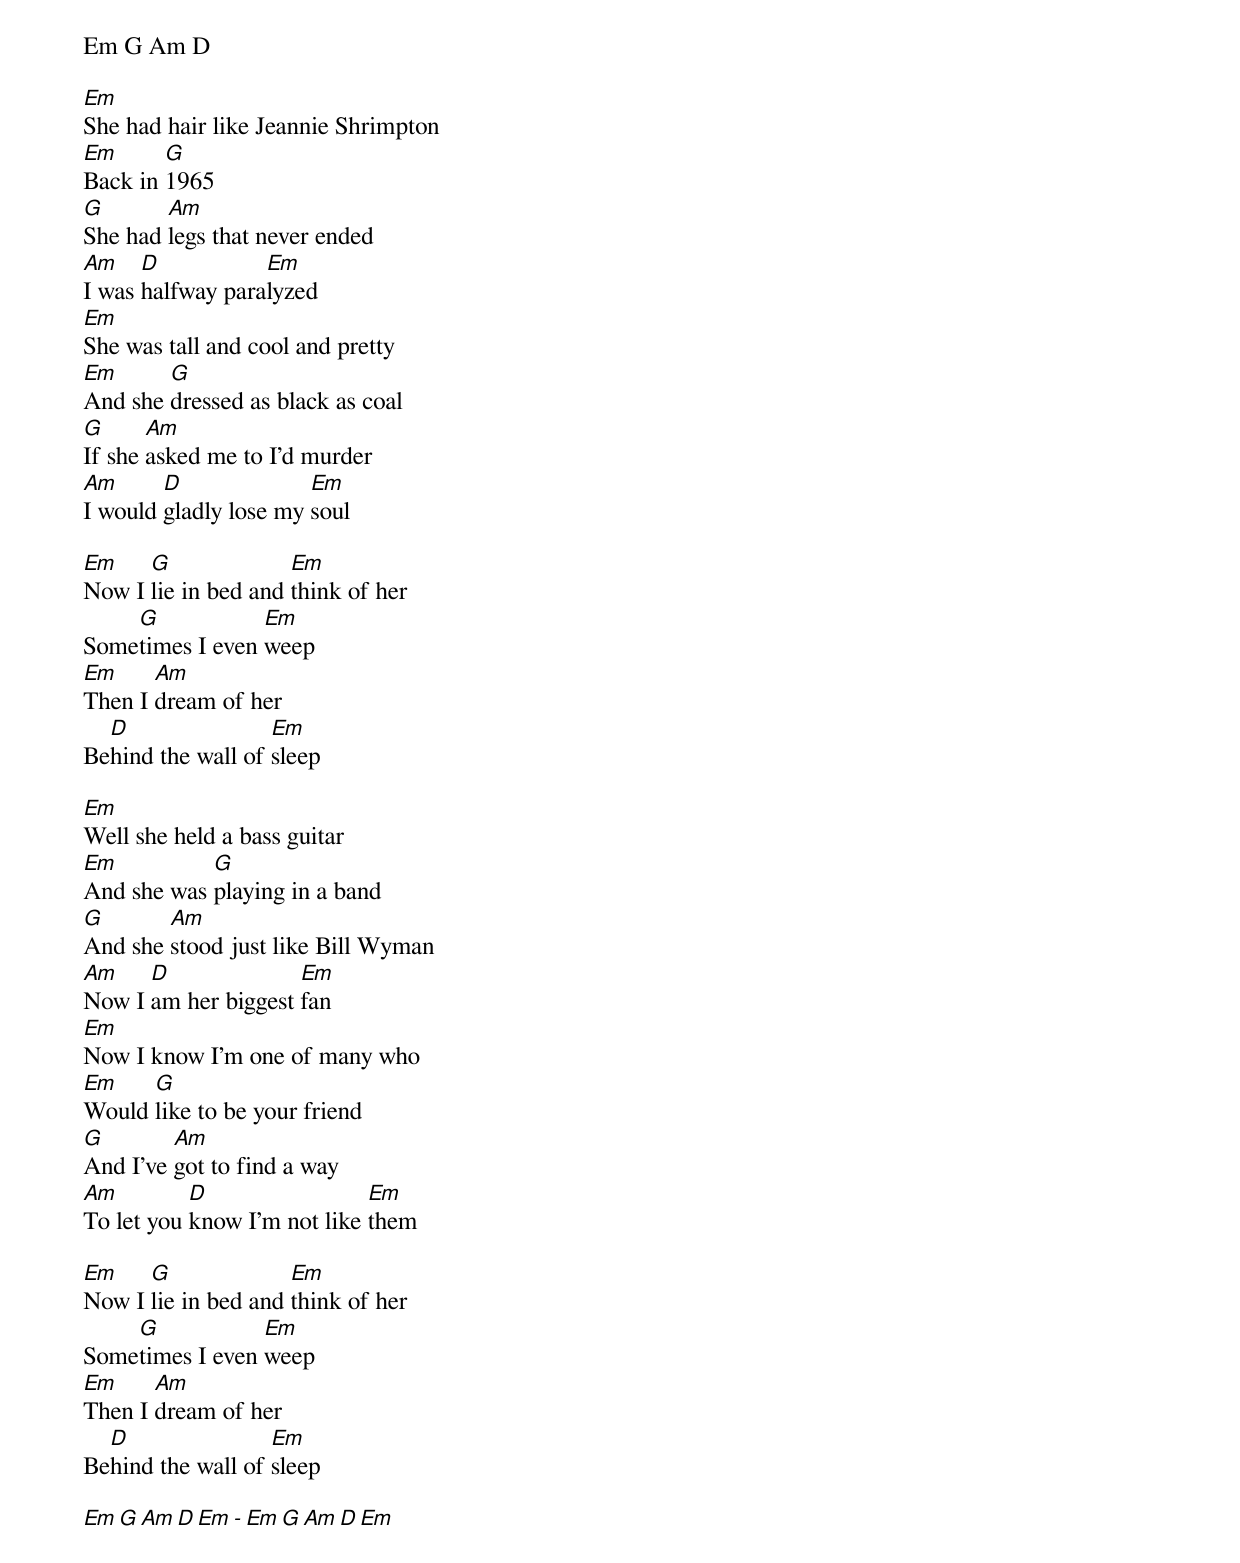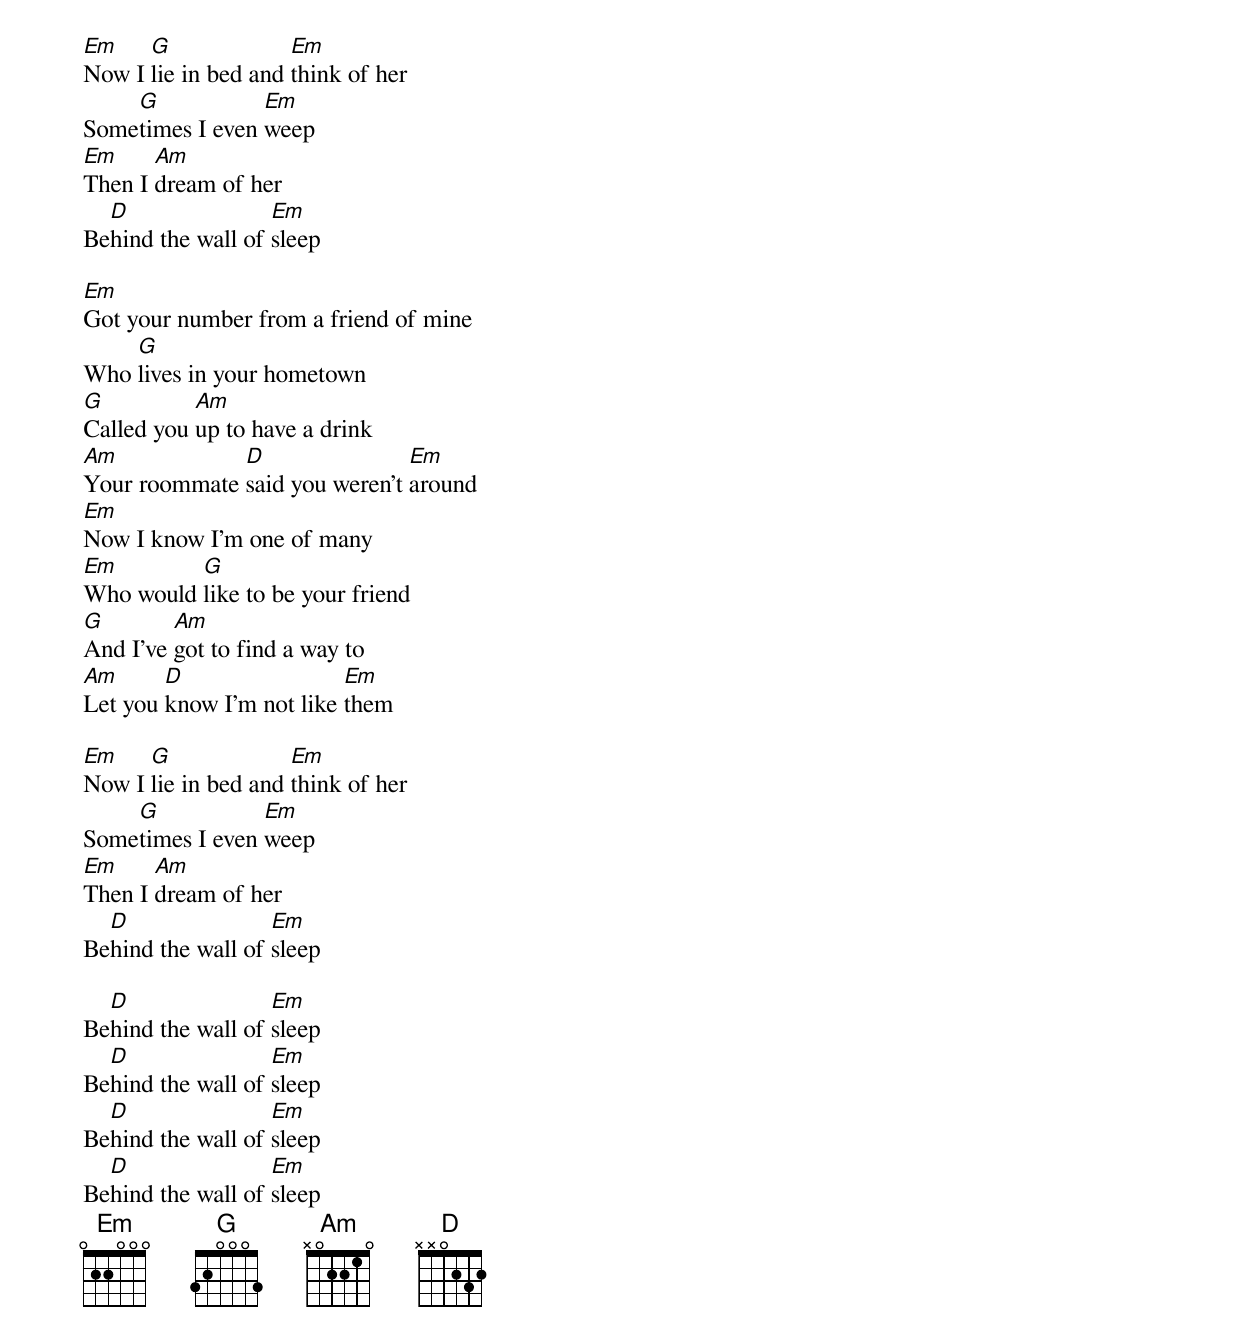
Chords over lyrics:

Em G Am D

Em
She had hair like Jeannie Shrimpton
Em      G
Back in 1965
G       Am
She had legs that never ended
Am    D           Em
I was halfway paralyzed
Em
She was tall and cool and pretty
Em      G
And she dressed as black as coal
G      Am
If she asked me to I'd murder
Am      D              Em
I would gladly lose my soul

Em    G              Em
Now I lie in bed and think of her
    G            Em
Sometimes I even weep
Em     Am
Then I dream of her
  D                Em
Behind the wall of sleep

Em
Well she held a bass guitar
Em          G
And she was playing in a band
G       Am
And she stood just like Bill Wyman
Am    D              Em
Now I am her biggest fan
Em
Now I know I'm one of many who
Em    G
Would like to be your friend
G        Am
And I've got to find a way
Am         D                 Em
To let you know I'm not like them

Em    G              Em
Now I lie in bed and think of her
    G            Em
Sometimes I even weep
Em     Am
Then I dream of her
  D                Em
Behind the wall of sleep

Em G Am D Em - Em G Am D Em

Em    G              Em
Now I lie in bed and think of her
    G            Em
Sometimes I even weep
Em     Am
Then I dream of her
  D                Em
Behind the wall of sleep

Em
Got your number from a friend of mine
    G
Who lives in your hometown
G          Am
Called you up to have a drink
Am            D                Em
Your roommate said you weren't around
Em
Now I know I'm one of many
Em        G
Who would like to be your friend
G        Am
And I've got to find a way to
Am      D                 Em
Let you know I'm not like them

Em    G              Em
Now I lie in bed and think of her
    G            Em
Sometimes I even weep
Em     Am
Then I dream of her
  D                Em
Behind the wall of sleep

  D                Em
Behind the wall of sleep
  D                Em
Behind the wall of sleep
  D                Em
Behind the wall of sleep
  D                Em
Behind the wall of sleep
